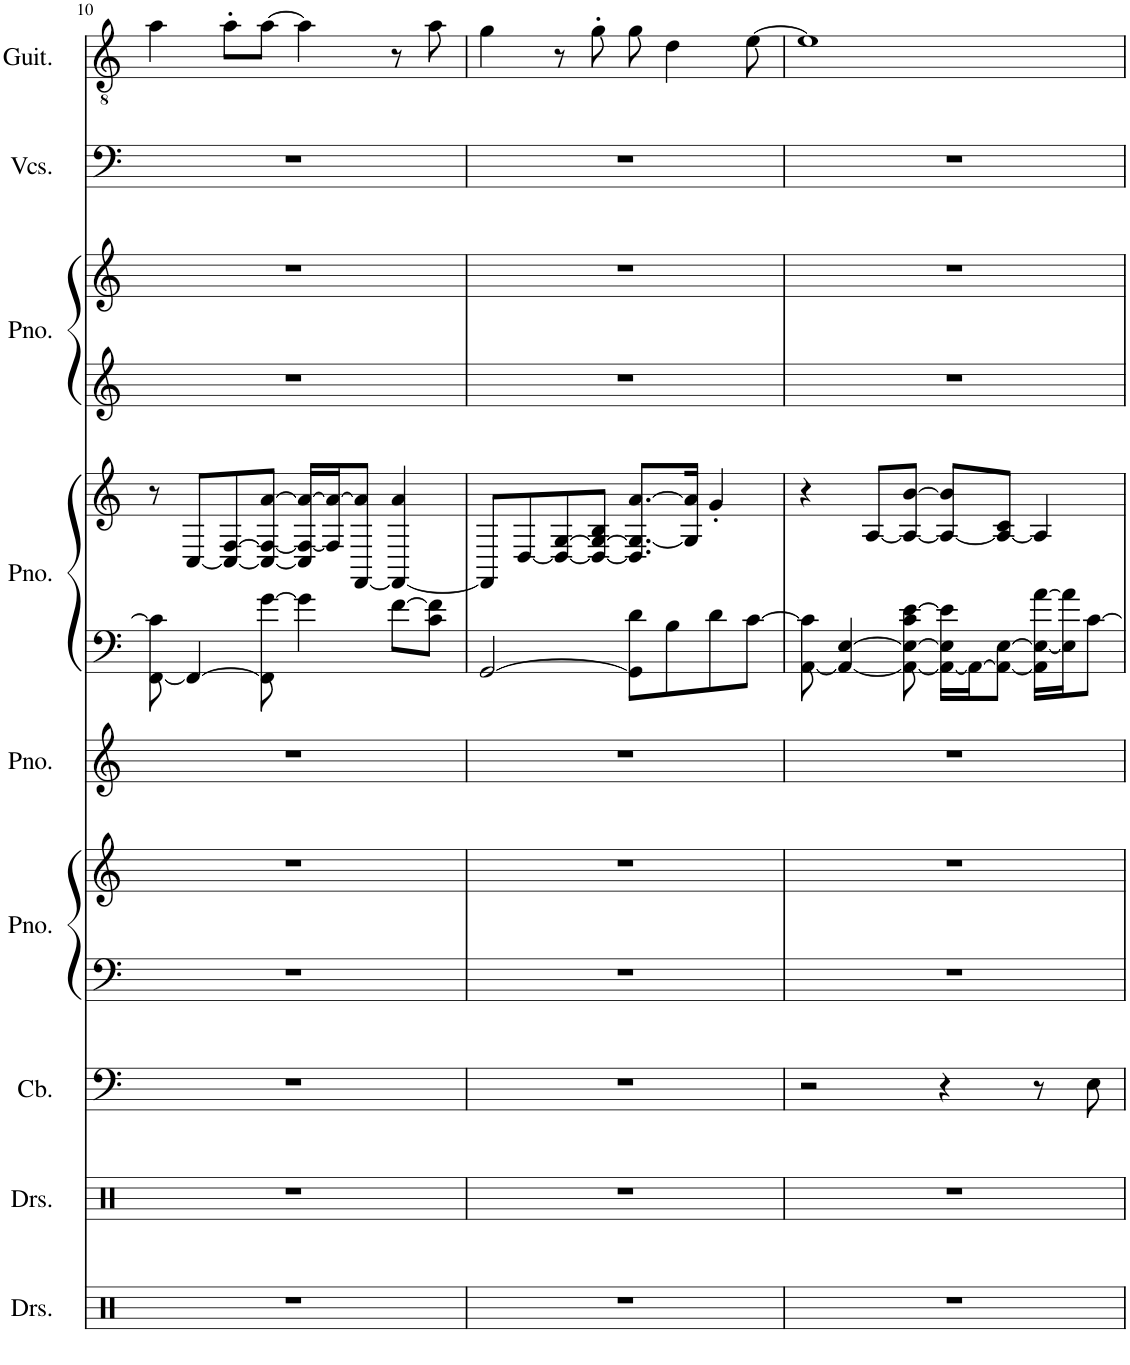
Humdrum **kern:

**kern	**kern	**kern	**kern	**kern	**kern	**kern	**kern	**kern	**kern	**kern	**kern
*part9	*part8	*part7	*part6	*part6	*part5	*part4	*part4	*part3	*part3	*part2	*part1
*staff12	*staff11	*staff10	*staff9	*staff8	*staff7	*staff6	*staff5	*staff4	*staff3	*staff2	*staff1
*I"Drumset	*I"Drumset	*I"Contrabass	*I"Piano	*	*I"Piano	*I"Piano	*	*I"Piano	*	*I"Violoncellos	*I"Classical Guitar
*I'Drs.	*I'Drs.	*I'Cb.	*I'Pno.	*	*I'Pno.	*I'Pno.	*	*I'Pno.	*	*I'Vcs.	*I'Guit.
!!LO:PB:g=z
*clefX	*clefX	*clefF4	*clefF4	*clefG2	*clefG2	*clefF4	*clefG2	*clefG2	*clefG2	*clefF4	*clefGv2
*	*	*Trd7c12	*	*	*	*	*	*	*	*	*
*k[]	*k[]	*k[]	*k[]	*k[]	*k[]	*k[]	*k[]	*k[]	*k[]	*k[]	*k[]
*M4/4	*M4/4	*M4/4	*M4/4	*M4/4	*M4/4	*M4/4	*M4/4	*M4/4	*M4/4	*M4/4	*M4/4
=10	=10	=10	=10	=10	=10	=10	=10	=10	=10	=10	=10
1r	1r	1r	1r	1r	1r	[8FF\ 8c\]	8r	1r	1r	1r	4a\
.	.	.	.	.	.	4FF/_	[8C/L	.	.	.	.
.	.	.	.	.	.	.	8C/_ [8F/	.	.	.	8a'\L
.	.	.	.	.	.	8FF\] [8g\	8C/_ 8F/_ [8a/J	.	.	.	[8a\J
.	.	.	.	.	.	4g\]	16C/] 16F/_ 16a/_LL	.	.	.	4a\]
.	.	.	.	.	.	.	16F/] 16a/_J	.	.	.	.
.	.	.	.	.	.	.	[8FF/ 8a/]J	.	.	.	.
.	.	.	.	.	.	[8f\L	4FF/_ 4a/	.	.	.	8r
.	.	.	.	.	.	8c\ 8f\]J	.	.	.	.	8a\
=11	=11	=11	=11	=11	=11	=11	=11	=11	=11	=11	=11
1r	1r	1r	1r	1r	1r	[2GG/	8FF/L]	1r	1r	1r	4g\
.	.	.	.	.	.	.	[8D/	.	.	.	.
.	.	.	.	.	.	.	8D/_ [8G/	.	.	.	8r
.	.	.	.	.	.	.	8D/_ 8G/_ 8B/J	.	.	.	8g'\
.	.	.	.	.	.	8GG\] 8d\L	8.D/] 8.G/_ [8.a/L	.	.	.	8g\
.	.	.	.	.	.	8B\	.	.	.	.	4d\
.	.	.	.	.	.	.	16G/] 16a/]Jk	.	.	.	.
.	.	.	.	.	.	8d\	4g'/	.	.	.	.
.	.	.	.	.	.	[8c\J	.	.	.	.	[8e\
=12	=12	=12	=12	=12	=12	=12	=12	=12	=12	=12	=12
1r	1r	2r	1r	1r	1r	[8AA\ 8c\]	4r	1r	1r	1r	1e]
.	.	.	.	.	.	4AA/_ [4E/	.	.	.	.	.
.	.	.	.	.	.	.	[8A/L	.	.	.	.
.	.	.	.	.	.	8AA\_ 8E\_ 8c\ [8e\	8A/_ [8b/J	.	.	.	.
.	.	4r	.	.	.	16AA\_ 16E\] 16e\]LL	8A/_ 8b/]L	.	.	.	.
.	.	.	.	.	.	16AA\J_	.	.	.	.	.
.	.	.	.	.	.	8AA\_ [8E\J	8A/_ 8c/J	.	.	.	.
.	.	8r	.	.	.	16AA\] 16E\_ [16a\LL	4A/]	.	.	.	.
.	.	.	.	.	.	16E\] 16a\]J	.	.	.	.	.
.	.	8E\	.	.	.	[8c\J	.	.	.	.	.
=	=	=	=	=	=	=	=	=	=	=	=
*-	*-	*-	*-	*-	*-	*-	*-	*-	*-	*-	*-
